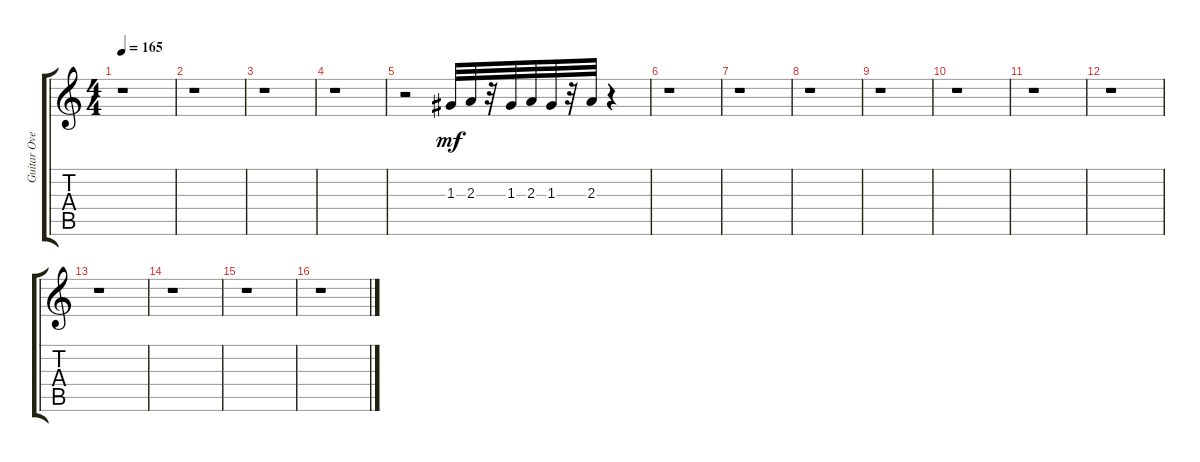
\track ("Guitar Overdrive" "Guitar Ove") {instrument overdrivenguitar}
\staff {score tabs}
\tuning (E4 B3 G3 D3 A2 E2) {hide}
\ts (4 4)
\tempo 165
\clef g2
\ks c
r.1{dy mf} |
r.1 |
r.1 |
r.1 |
r.2 1.3.32 2.3.32 r.32 1.3.32 2.3.32 1.3.32 r.32 2.3.32 r.4 |
r.1 |
r.1 |
r.1 |
r.1 |
r.1 |
r.1 |
r.1 |
r.1 |
r.1 |
r.1 |
r.1
